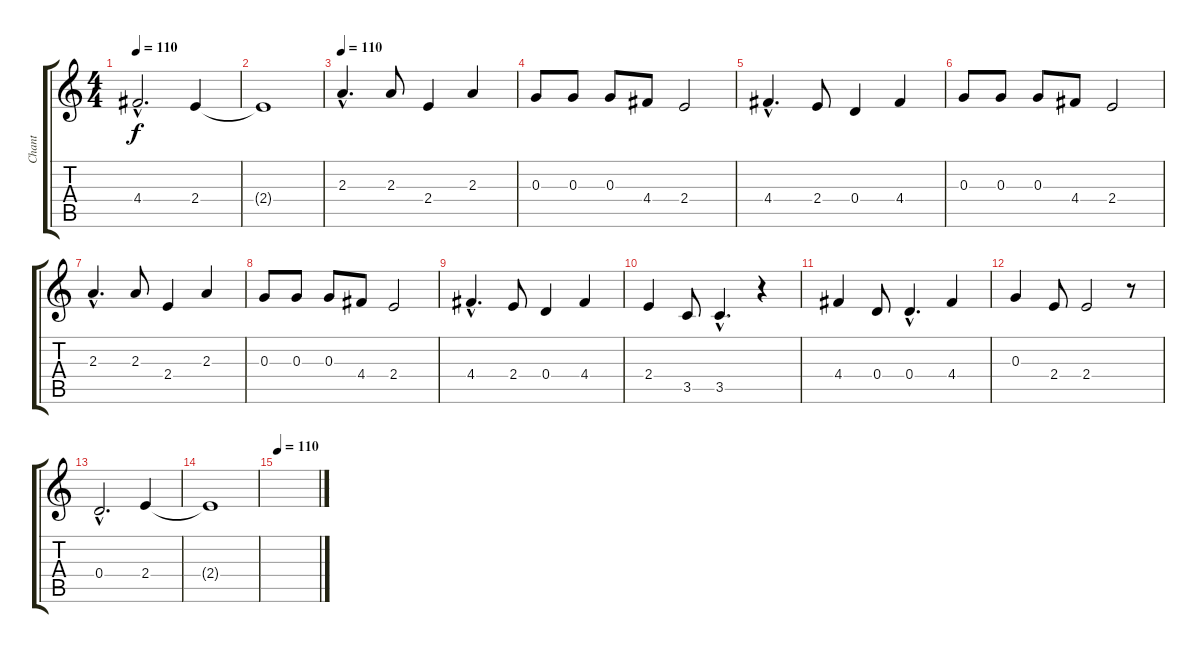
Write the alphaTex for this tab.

\track ("Chant" "Chant") {instrument contrabass}
\staff {score tabs}
\tuning (E4 B3 G3 D3 A2 E2) {hide}
\ts (4 4)
\tempo 110
\clef g2
\ks c
4.4{hac}.2{d dy f} 2.4.4 |
2.4{t}.1 |
\tempo 110
2.3{hac}.4{d} 2.3.8 2.4.4 2.3.4 |
0.3.8 0.3.8 0.3.8 4.4.8 2.4.2 |
4.4{hac}.4{d} 2.4.8 0.4.4 4.4.4 |
0.3.8 0.3.8 0.3.8 4.4.8 2.4.2 |
2.3{hac}.4{d} 2.3.8 2.4.4 2.3.4 |
0.3.8 0.3.8 0.3.8 4.4.8 2.4.2 |
4.4{hac}.4{d} 2.4.8 0.4.4 4.4.4 |
2.4.4 3.5.8 3.5{hac}.4{d} r.4 |
4.4.4 0.4.8 0.4{hac}.4{d} 4.4.4 |
0.3.4 2.4.8 2.4.2 r.8 |
0.4{hac}.2{d} 2.4.4 |
2.4{t}.1 |
\tempo 110
